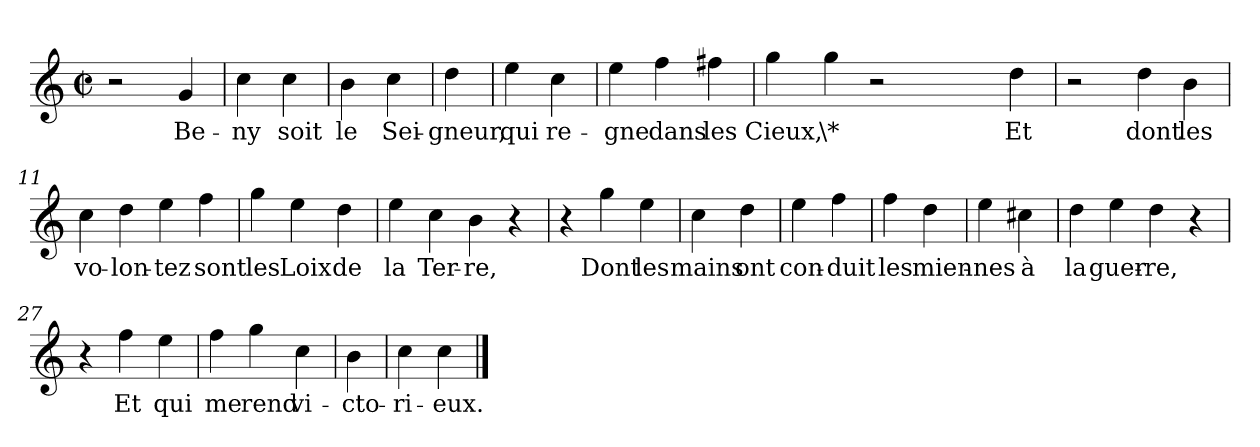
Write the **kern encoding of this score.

**kern	**text
*part1	*part1
*staff1	*staff1
*clefG2	*
*k[]	*
*C:	*
*M2/2	*
*met(c|)	*
=1	=1
2r	.
4g	Be-
=2	=2
4cc	-ny
4cc	soit
=3	=3
4b	le
4cc	Sei-
=4	=4
4dd	-gneur,
=5	=5
4ee	qui
4cc	re-
=6	=6
4ee	-gne
4ff	dans
4ff#X	les
=7	=7
4gg	Cieux,
4gg	\*
2r	.
2ryy	.
4dd	Et
=10	=10
2r	.
4dd	dont
4b	les
=11	=11
4cc	vo-
4dd	-lon-
4ee	-tez
4ff	sont
=14	=14
4gg	les
4ee	Loix
4dd	de
=16	=16
4ee	la
4cc	Ter-
4b	-re,
4r	.
=19	=19
4r	.
4gg	Dont
4ee	les
=20	=20
4cc	mains
4dd	ont
=21	=21
4ee	con-
4ff	-duit
=22	=22
4ff	les
4dd	mien-
=23	=23
4ee	-nes
4cc#X	à
=24	=24
4dd	la
4ee	guer-
4dd	-re,
4r	.
=27	=27
4r	.
4ff	Et
4ee	qui
=28	=28
4ff	me
4gg	rend
4cc	vi-
=30	=30
4b	-cto-
=31	=31
4cc	-ri-
4cc	-eux.
==	==
*-	*-
